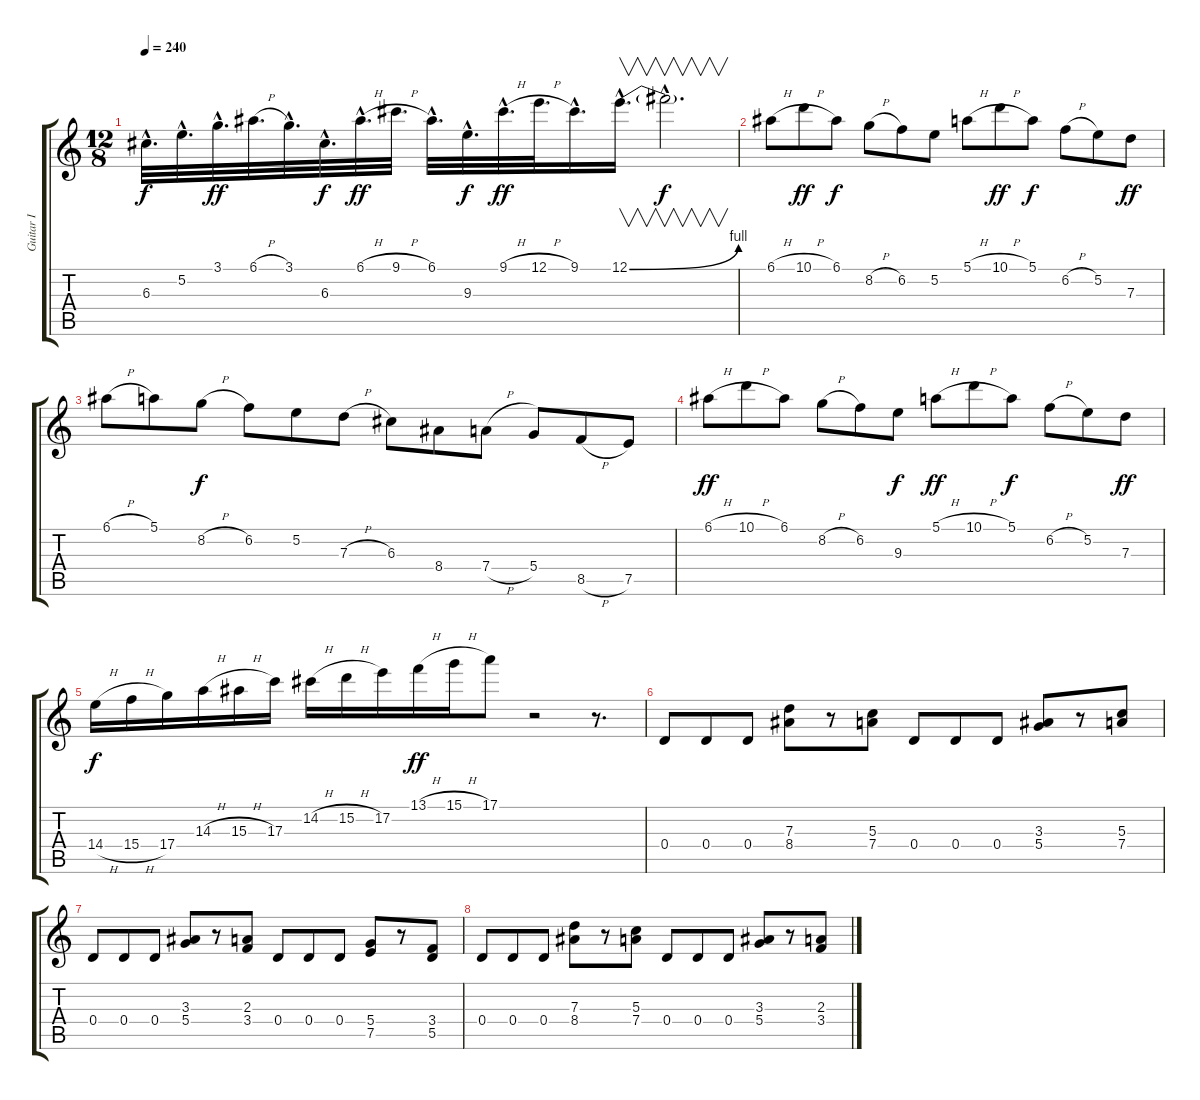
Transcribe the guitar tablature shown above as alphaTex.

\track ("Guitar I" "Guitar I") {instrument overdrivenguitar}
\staff {score tabs}
\tuning (E4 B3 G3 D3 A2 E2) {hide}
\ts (12 8)
\tempo 240
\clef g2
\ks c
6.3{hac}.32{d dy f} 5.2{hac}.32{d} 3.1{hac}.32{d dy ff} 6.1{h}.32{d} 3.1{hac}.32{d} 6.3{hac}.32{d dy f} 6.1{h hac}.32{d dy ff} 9.1{h}.32{d} 6.1{hac}.32{d} 9.3{hac}.32{d dy f} 9.1{h hac}.32{d dy ff} 12.1{h}.32{d} 9.1{hac}.16{d} 12.1{be (bend 0 0 60 4) hac}.16{v d} 12.1{hac t}.2{v d dy f} |
6.1{h}.8 10.1{h}.8{dy ff} 6.1.8{dy f} 8.2{h}.8 6.2.8 5.2.8 5.1{h}.8 10.1{h}.8{dy ff} 5.1.8{dy f} 6.2{h}.8 5.2.8 7.3.8{dy ff} |
6.1{h}.8 5.1.8 8.2{h}.8{dy f} 6.2.8 5.2.8 7.3{h}.8 6.3.8 8.4.8 7.4{h}.8 5.4.8 8.5{h}.8 7.5.8 |
6.1{h}.8{dy ff} 10.1{h}.8 6.1.8 8.2{h}.8 6.2.8 9.3.8{dy f} 5.1{h}.8{dy ff} 10.1{h}.8 5.1.8{dy f} 6.2{h}.8 5.2.8 7.3.8{dy ff} |
14.4{h}.16{dy f} 15.4{h}.16 17.4.16 14.3{h}.16 15.3{h}.16 17.3.16 14.2{h}.16 15.2{h}.16 17.2.16 13.1{h}.16{dy ff} 15.1{h}.16 17.1.8 r.2 r.8{d} |
0.4.8 0.4.8 0.4.8 (7.3 8.4).8 r.8 (5.3 7.4).8 0.4.8 0.4.8 0.4.8 (3.3 5.4).8 r.8 (5.3 7.4).8 |
0.4.8 0.4.8 0.4.8 (3.3 5.4).8 r.8 (2.3 3.4).8 0.4.8 0.4.8 0.4.8 (5.4 7.5).8 r.8 (3.4 5.5).8 |
0.4.8 0.4.8 0.4.8 (7.3 8.4).8 r.8 (5.3 7.4).8 0.4.8 0.4.8 0.4.8 (3.3 5.4).8 r.8 (2.3 3.4).8
